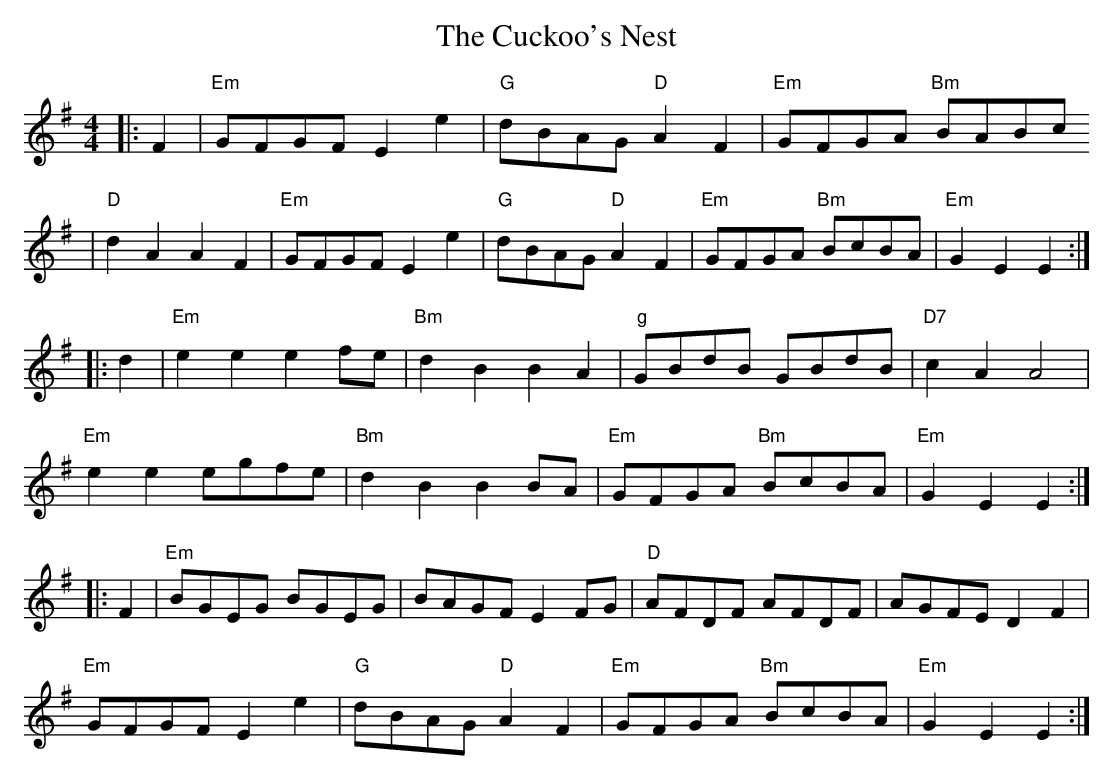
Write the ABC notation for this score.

X:1
T: The Cuckoo's Nest
M: 4/4
L: 1/8
K: Emin
|: F2 |"Em"GFGF E2 e2 | "G"dBAG "D"A2 F2 | "Em"GFGA "Bm"BABc
| "D"d2 A2 A2 F2 |"Em"GFGF E2 e2 | "G"dBAG "D"A2 F2 | "Em"GFGA "Bm"BcBA | "Em"G2 E2 E2 :|
|: d2 |"Em"e2 e2 e2 fe | "Bm"d2 B2 B2 A2 | "g"GBdB GBdB | "D7"c2 A2 A4 |
"Em"e2 e2 egfe | "Bm"d2 B2 B2 BA| "Em"GFGA "Bm"BcBA | "Em"G2 E2 E2 :|
|:F2 |"Em"BGEG BGEG |BAGF E2 FG | "D"AFDF AFDF | AGFE D2 F2 |
"Em"GFGF E2 e2 | "G"dBAG "D"A2 F2 | "Em"GFGA "Bm"BcBA | "Em"G2 E2 E2 :|
